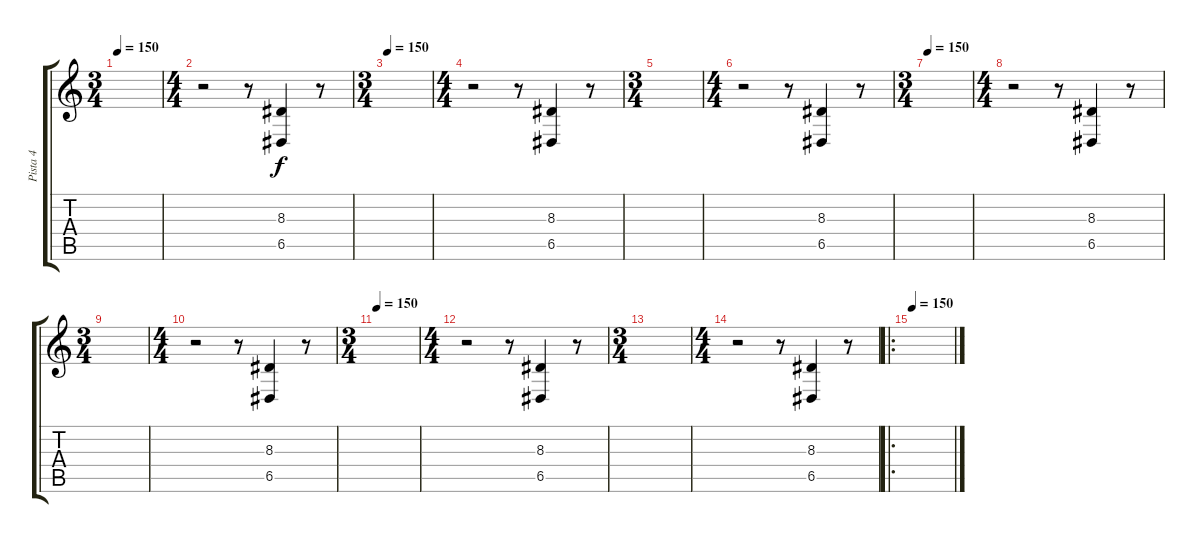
\track ("Pista 4" "Pista 4") {instrument reversecymbal}
\staff {score tabs}
\tuning (E4 B3 G3 D3 A2 E2) {hide}
\ts (3 4)
\tempo 150
\clef g2
\ks c
|
\ts (4 4)
r.2 r.8 (8.3 6.5).4 r.8 |
\ts (3 4)
\tempo 150
|
\ts (4 4)
r.2 r.8 (8.3 6.5).4 r.8 |
\ts (3 4)
|
\ts (4 4)
r.2 r.8 (8.3 6.5).4 r.8 |
\ts (3 4)
\tempo 150
|
\ts (4 4)
r.2 r.8 (8.3 6.5).4{volume 16} r.8 |
\ts (3 4)
|
\ts (4 4)
r.2 r.8 (8.3 6.5).4 r.8 |
\ts (3 4)
\tempo 150
|
\ts (4 4)
r.2 r.8 (8.3 6.5).4 r.8 |
\ts (3 4)
|
\ts (4 4)
r.2 r.8 (8.3 6.5).4 r.8 |
\ro
\tempo 150
